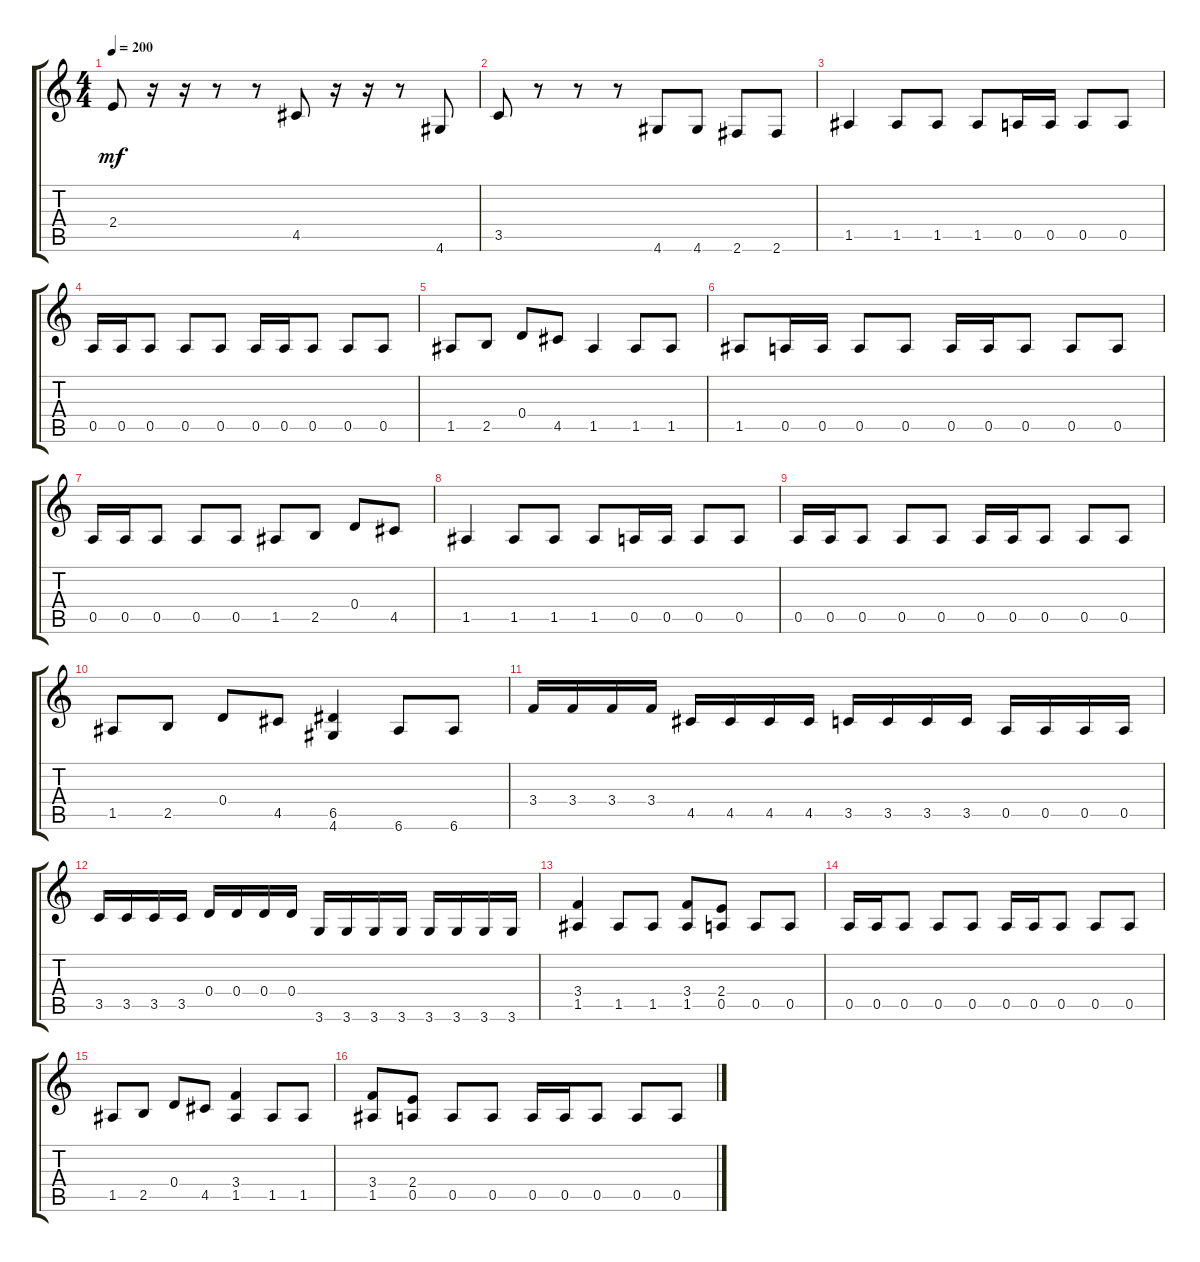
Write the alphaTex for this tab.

\track "" {instrument distortionguitar}
\staff {score tabs}
\tuning (E4 B3 G3 D3 A2 E2) {hide}
\ts (4 4)
\tempo 200
\clef g2
\ks c
2.4.8{dy mf} r.16 r.16 r.8 r.8 4.5.8 r.16 r.16 r.8 4.6.8 |
3.5.8 r.8 r.8 r.8 4.6.8 4.6.8 2.6.8 2.6.8 |
1.5.4 1.5.8 1.5.8 1.5.8 0.5.16 0.5.16 0.5.8 0.5.8 |
0.5.16 0.5.16 0.5.8 0.5.8 0.5.8 0.5.16 0.5.16 0.5.8 0.5.8 0.5.8 |
1.5.8 2.5.8 0.4.8 4.5.8 1.5.4 1.5.8 1.5.8 |
1.5.8 0.5.16 0.5.16 0.5.8 0.5.8 0.5.16 0.5.16 0.5.8 0.5.8 0.5.8 |
0.5.16 0.5.16 0.5.8 0.5.8 0.5.8 1.5.8 2.5.8 0.4.8 4.5.8 |
1.5.4 1.5.8 1.5.8 1.5.8 0.5.16 0.5.16 0.5.8 0.5.8 |
0.5.16 0.5.16 0.5.8 0.5.8 0.5.8 0.5.16 0.5.16 0.5.8 0.5.8 0.5.8 |
1.5.8 2.5.8 0.4.8 4.5.8 (6.5 4.6).4 6.6.8 6.6.8 |
3.4.16 3.4.16 3.4.16 3.4.16 4.5.16 4.5.16 4.5.16 4.5.16 3.5.16 3.5.16 3.5.16 3.5.16 0.5.16 0.5.16 0.5.16 0.5.16 |
3.5.16 3.5.16 3.5.16 3.5.16 0.4.16 0.4.16 0.4.16 0.4.16 3.6.16 3.6.16 3.6.16 3.6.16 3.6.16 3.6.16 3.6.16 3.6.16 |
(3.4 1.5).4 1.5.8 1.5.8 (3.4 1.5).8 (2.4 0.5).8 0.5.8 0.5.8 |
0.5.16 0.5.16 0.5.8 0.5.8 0.5.8 0.5.16 0.5.16 0.5.8 0.5.8 0.5.8 |
1.5.8 2.5.8 0.4.8 4.5.8 (3.4 1.5).4 1.5.8 1.5.8 |
(3.4 1.5).8 (2.4 0.5).8 0.5.8 0.5.8 0.5.16 0.5.16 0.5.8 0.5.8 0.5.8
